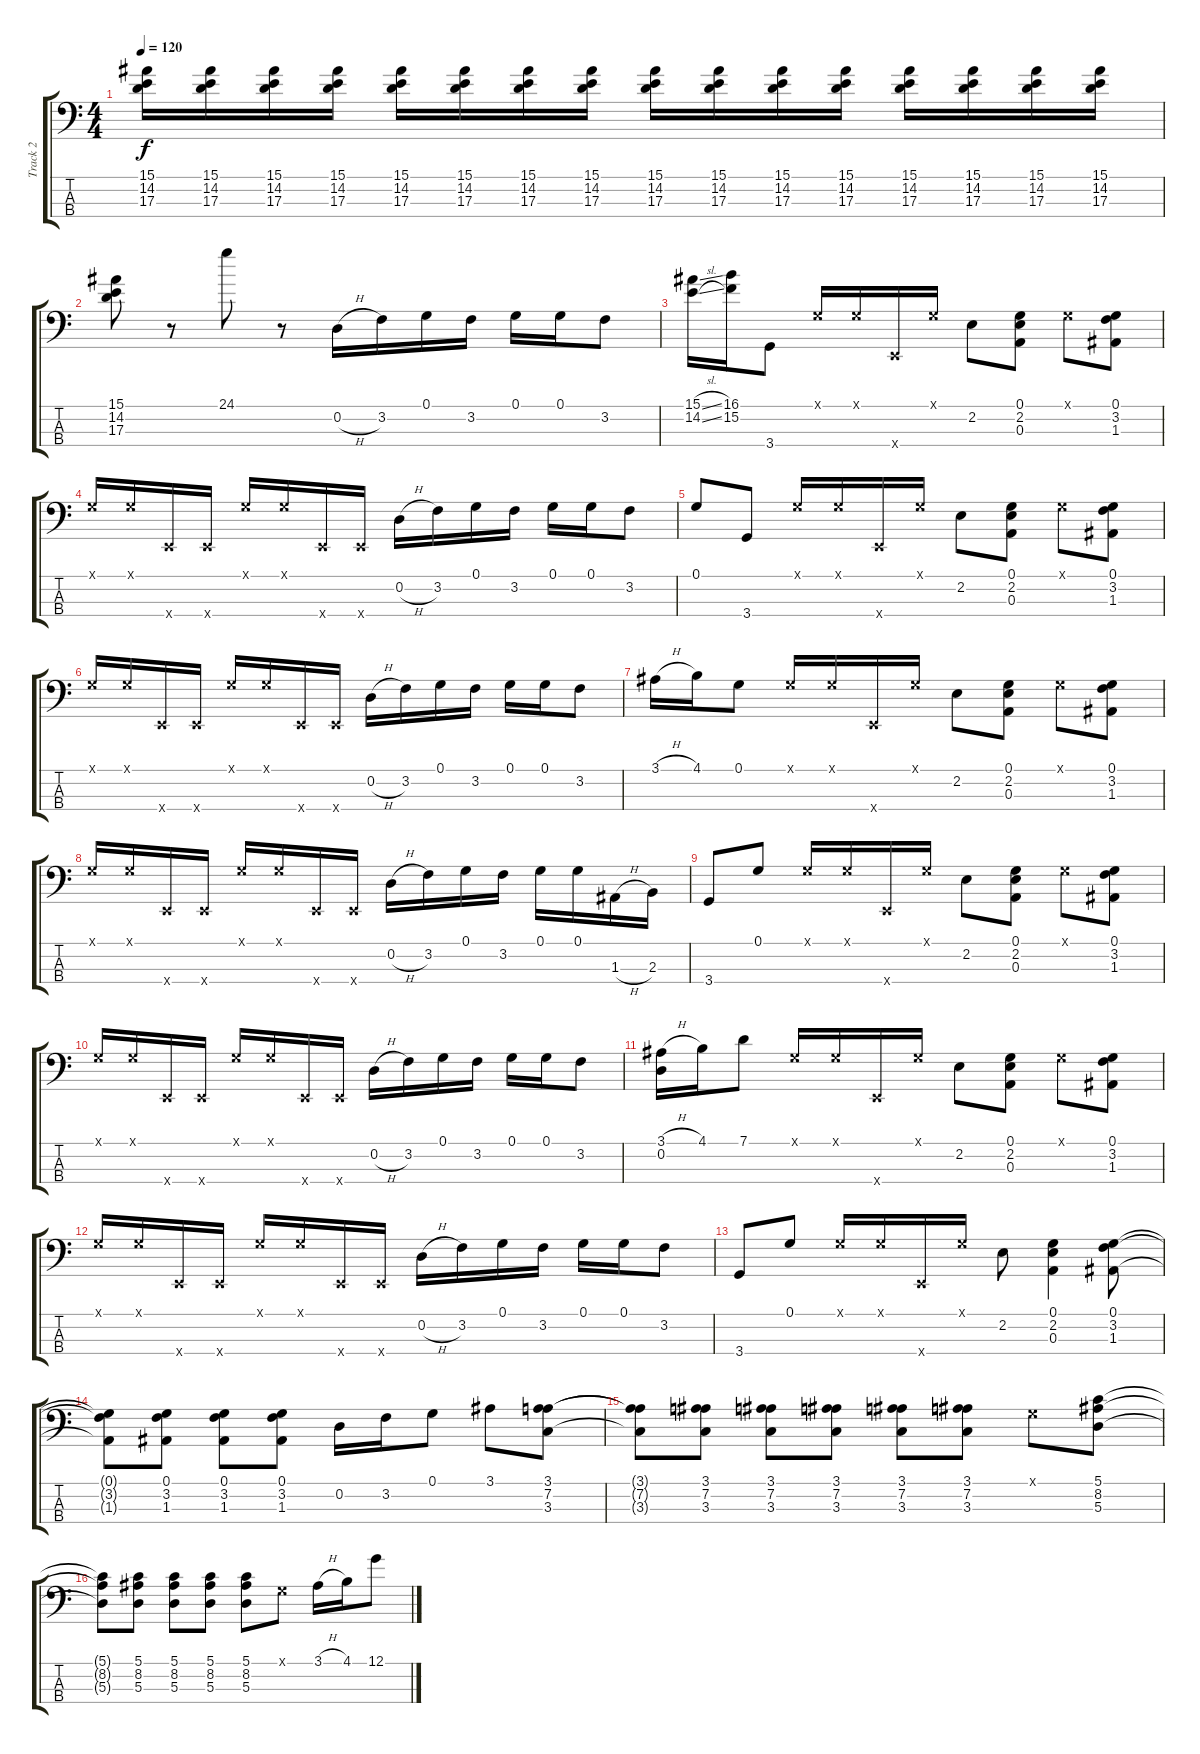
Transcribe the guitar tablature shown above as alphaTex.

\track ("Track 2" "Track 2") {instrument slapbass1}
\staff {score tabs}
\tuning (G2 D2 A1 E1) {hide}
\ts (4 4)
\tempo 120
\clef f4
\ks c
(15.1 14.2 17.3).16{dy f instrument slapbass1} (15.1 14.2 17.3).16 (15.1 14.2 17.3).16 (15.1 14.2 17.3).16 (15.1 14.2 17.3).16 (15.1 14.2 17.3).16 (15.1 14.2 17.3).16 (15.1 14.2 17.3).16 (15.1 14.2 17.3).16 (15.1 14.2 17.3).16 (15.1 14.2 17.3).16 (15.1 14.2 17.3).16 (15.1 14.2 17.3).16 (15.1 14.2 17.3).16 (15.1 14.2 17.3).16 (15.1 14.2 17.3).16 |
(15.1 14.2 17.3).8 r.8 24.1.8 r.8 0.2{h}.16 3.2.16 0.1.16 3.2.16 0.1.16 0.1.16 3.2.8 |
(15.1{sl} 14.2{sl}).16 (16.1 15.2).16 3.4.8 0.1{x}.16 0.1{x}.16 0.4{x}.16 0.1{x}.16 2.2.8 (0.1 2.2 0.3).8 0.1{x}.8 (0.1 3.2 1.3).8 |
0.1{x}.16 0.1{x}.16 0.4{x}.16 0.4{x}.16 0.1{x}.16 0.1{x}.16 0.4{x}.16 0.4{x}.16 0.2{h}.16 3.2.16 0.1.16 3.2.16 0.1.16 0.1.16 3.2.8 |
0.1.8 3.4.8 0.1{x}.16 0.1{x}.16 0.4{x}.16 0.1{x}.16 2.2.8 (0.1 2.2 0.3).8 0.1{x}.8 (0.1 3.2 1.3).8 |
0.1{x}.16 0.1{x}.16 0.4{x}.16 0.4{x}.16 0.1{x}.16 0.1{x}.16 0.4{x}.16 0.4{x}.16 0.2{h}.16 3.2.16 0.1.16 3.2.16 0.1.16 0.1.16 3.2.8 |
3.1{h}.16 4.1.16 0.1.8 0.1{x}.16 0.1{x}.16 0.4{x}.16 0.1{x}.16 2.2.8 (0.1 2.2 0.3).8 0.1{x}.8 (0.1 3.2 1.3).8 |
0.1{x}.16 0.1{x}.16 0.4{x}.16 0.4{x}.16 0.1{x}.16 0.1{x}.16 0.4{x}.16 0.4{x}.16 0.2{h}.16 3.2.16 0.1.16 3.2.16 0.1.16 0.1.16 1.3{h}.16 2.3.16 |
3.4.8 0.1.8 0.1{x}.16 0.1{x}.16 0.4{x}.16 0.1{x}.16 2.2.8 (0.1 2.2 0.3).8 0.1{x}.8 (0.1 3.2 1.3).8 |
0.1{x}.16 0.1{x}.16 0.4{x}.16 0.4{x}.16 0.1{x}.16 0.1{x}.16 0.4{x}.16 0.4{x}.16 0.2{h}.16 3.2.16 0.1.16 3.2.16 0.1.16 0.1.16 3.2.8 |
(3.1{h} 0.2).16 4.1.16 7.1.8 0.1{x}.16 0.1{x}.16 0.4{x}.16 0.1{x}.16 2.2.8 (0.1 2.2 0.3).8 0.1{x}.8 (0.1 3.2 1.3).8 |
0.1{x}.16 0.1{x}.16 0.4{x}.16 0.4{x}.16 0.1{x}.16 0.1{x}.16 0.4{x}.16 0.4{x}.16 0.2{h}.16 3.2.16 0.1.16 3.2.16 0.1.16 0.1.16 3.2.8 |
3.4.8 0.1.8 0.1{x}.16 0.1{x}.16 0.4{x}.16 0.1{x}.16 2.2.8 (0.1 2.2 0.3).4 (0.1 3.2 1.3).8 |
(0.1{t} 3.2{t} 1.3{t}).8 (0.1 3.2 1.3).8 (0.1 3.2 1.3).8 (0.1 3.2 1.3).8 0.2.16 3.2.16 0.1.8 3.1.8 (3.1 7.2 3.3).8 |
(3.1{t} 7.2{t} 3.3{t}).8 (3.1 7.2 3.3).8 (3.1 7.2 3.3).8 (3.1 7.2 3.3).8 (3.1 7.2 3.3).8 (3.1 7.2 3.3).8 0.1{x}.8 (5.1 8.2 5.3).8 |
(5.1{t} 8.2{t} 5.3{t}).8 (5.1 8.2 5.3).8 (5.1 8.2 5.3).8 (5.1 8.2 5.3).8 (5.1 8.2 5.3).8 0.1{x}.8 3.1{h}.16 4.1.16 12.1.8
